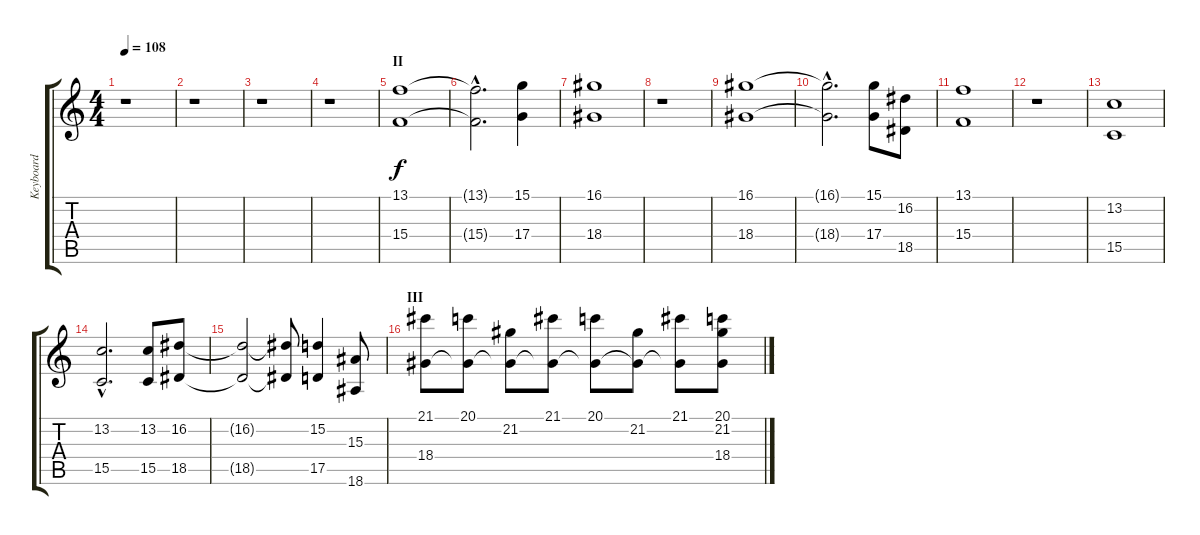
\track ("Keyboard" "Keyboard") {instrument choiraahs}
\staff {score tabs}
\tuning (E4 B3 G3 D3 A2 E2) {hide}
\ts (4 4)
\tempo 108
\clef g2
\ks c
r.1{dy f} |
r.1 |
r.1 |
r.1 |
\section ("" "II")
(13.1 15.4).1 |
(13.1{hac t} 15.4{hac t}).2{d} (15.1 17.4).4 |
(16.1 18.4).1 |
r.1 |
(16.1 18.4).1 |
(16.1{hac t} 18.4{hac t}).2{d} (15.1 17.4).8 (16.2 18.5).8 |
(13.1 15.4).1 |
r.1 |
(13.2 15.5).1 |
(13.2{hac} 15.5{hac}).2{d} (13.2 15.5).8 (16.2 18.5).8 |
(16.2{t} 18.5{t}).2 (16.2{t} 18.5{t}).8 (15.2 17.5).4 (15.3 18.6).8 |
\section ("" "III")
(21.1 18.4).8 (20.1 18.4{t}).8 (21.2 18.4{t}).8 (21.1 18.4{t}).8 (20.1 18.4{t}).8 (21.2 18.4{t}).8 (21.1 18.4{t}).8 (20.1 21.2 18.4).8
